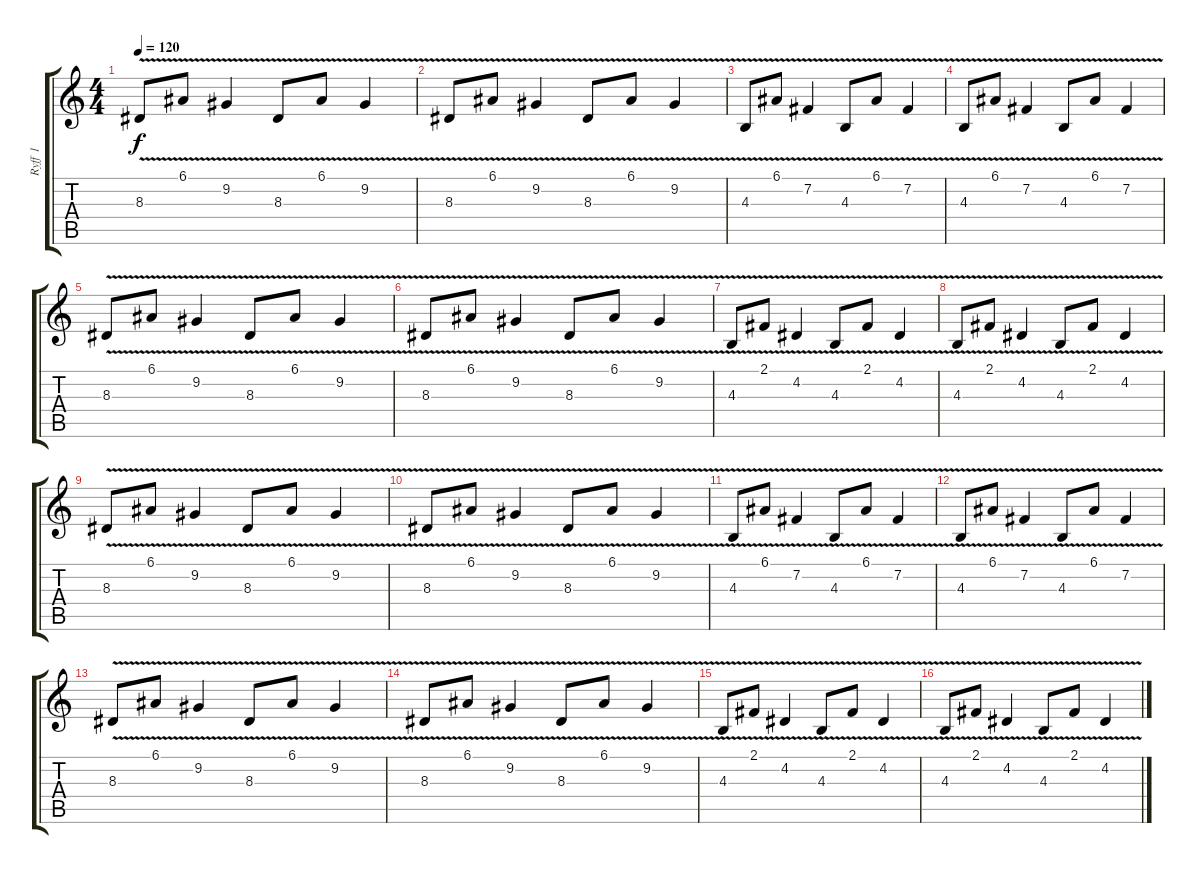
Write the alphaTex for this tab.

\track ("Ryff 1" "Ryff 1") {instrument fx1rain}
\staff {score tabs}
\tuning (E4 B3 G3 D3 A2 E2) {hide}
\ts (4 4)
\tempo 120
\clef g2
\ks c
8.3{v}.8{dy f} 6.1{v}.8 9.2{v}.4 8.3{v}.8 6.1{v}.8 9.2{v}.4 |
8.3{v}.8 6.1{v}.8 9.2{v}.4 8.3{v}.8 6.1{v}.8 9.2{v}.4 |
4.3{v}.8 6.1{v}.8 7.2{v}.4 4.3{v}.8 6.1{v}.8 7.2{v}.4 |
4.3{v}.8 6.1{v}.8 7.2{v}.4 4.3{v}.8 6.1{v}.8 7.2{v}.4 |
8.3{v}.8 6.1{v}.8 9.2{v}.4 8.3{v}.8 6.1{v}.8 9.2{v}.4 |
8.3{v}.8 6.1{v}.8 9.2{v}.4 8.3{v}.8 6.1{v}.8 9.2{v}.4 |
4.3{v}.8 2.1{v}.8 4.2{v}.4 4.3{v}.8 2.1{v}.8 4.2{v}.4 |
4.3{v}.8 2.1{v}.8 4.2{v}.4 4.3{v}.8 2.1{v}.8 4.2{v}.4 |
8.3{v}.8 6.1{v}.8 9.2{v}.4 8.3{v}.8 6.1{v}.8 9.2{v}.4 |
8.3{v}.8 6.1{v}.8 9.2{v}.4 8.3{v}.8 6.1{v}.8 9.2{v}.4 |
4.3{v}.8 6.1{v}.8 7.2{v}.4 4.3{v}.8 6.1{v}.8 7.2{v}.4 |
4.3{v}.8 6.1{v}.8 7.2{v}.4 4.3{v}.8 6.1{v}.8 7.2{v}.4 |
8.3{v}.8 6.1{v}.8 9.2{v}.4 8.3{v}.8 6.1{v}.8 9.2{v}.4 |
8.3{v}.8 6.1{v}.8 9.2{v}.4 8.3{v}.8 6.1{v}.8 9.2{v}.4 |
4.3{v}.8 2.1{v}.8 4.2{v}.4 4.3{v}.8 2.1{v}.8 4.2{v}.4 |
4.3{v}.8 2.1{v}.8 4.2{v}.4 4.3{v}.8 2.1{v}.8 4.2{v}.4
